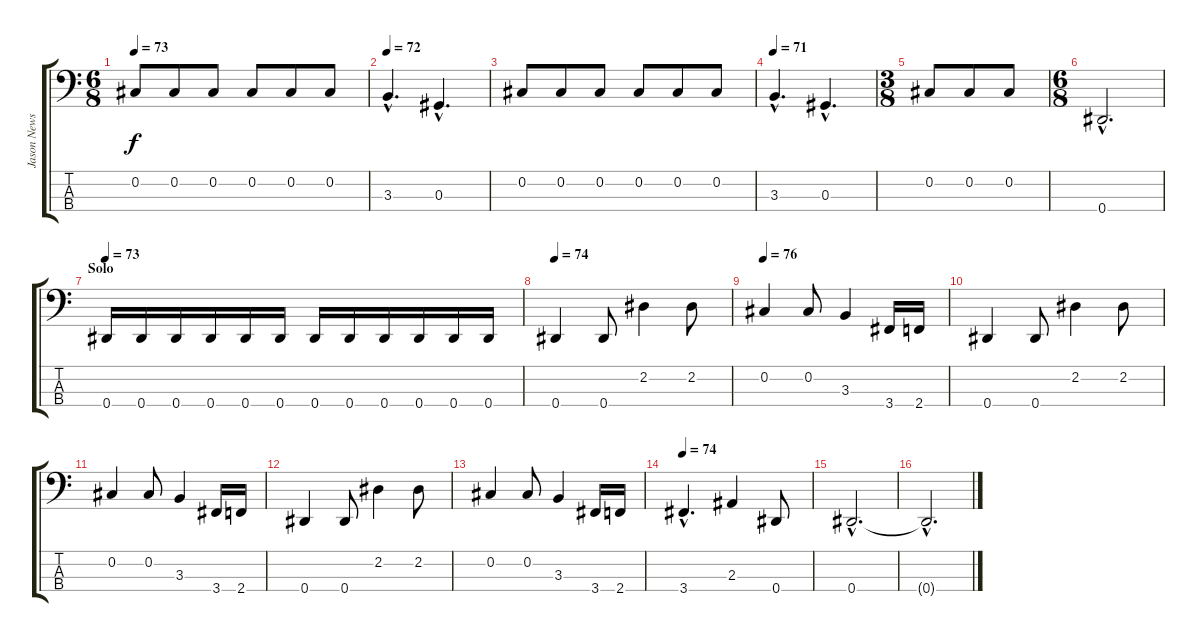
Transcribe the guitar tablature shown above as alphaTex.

\track ("Jason Newsted (Bass)" "Jason News") {instrument electricbasspick}
\staff {score tabs}
\tuning (Gb2 Db2 Ab1 Eb1) {hide}
\ts (6 8)
\tempo 73
\clef f4
\ks c
0.2.8{dy f} 0.2.8 0.2.8 0.2.8 0.2.8 0.2.8 |
\tempo 72
3.3{hac}.4{d} 0.3{hac}.4{d} |
0.2.8 0.2.8 0.2.8 0.2.8 0.2.8 0.2.8 |
\tempo 71
3.3{hac}.4{d} 0.3{hac}.4{d} |
\ts (3 8)
0.2.8 0.2.8 0.2.8 |
\ts (6 8)
0.4{hac}.2{d} |
\section ("" "Solo")
\tempo 73
0.4.16 0.4.16 0.4.16 0.4.16 0.4.16 0.4.16 0.4.16 0.4.16 0.4.16 0.4.16 0.4.16 0.4.16 |
\tempo 74
0.4.4 0.4.8 2.2.4 2.2.8 |
\tempo 76
0.2.4 0.2.8 3.3.4 3.4.16 2.4.16 |
0.4.4 0.4.8 2.2.4 2.2.8 |
0.2.4 0.2.8 3.3.4 3.4.16 2.4.16 |
0.4.4 0.4.8 2.2.4 2.2.8 |
0.2.4 0.2.8 3.3.4 3.4.16 2.4.16 |
\tempo 74
3.4{hac}.4{d} 2.3.4 0.4.8 |
0.4{hac}.2{d} |
0.4{hac t}.2{d}
